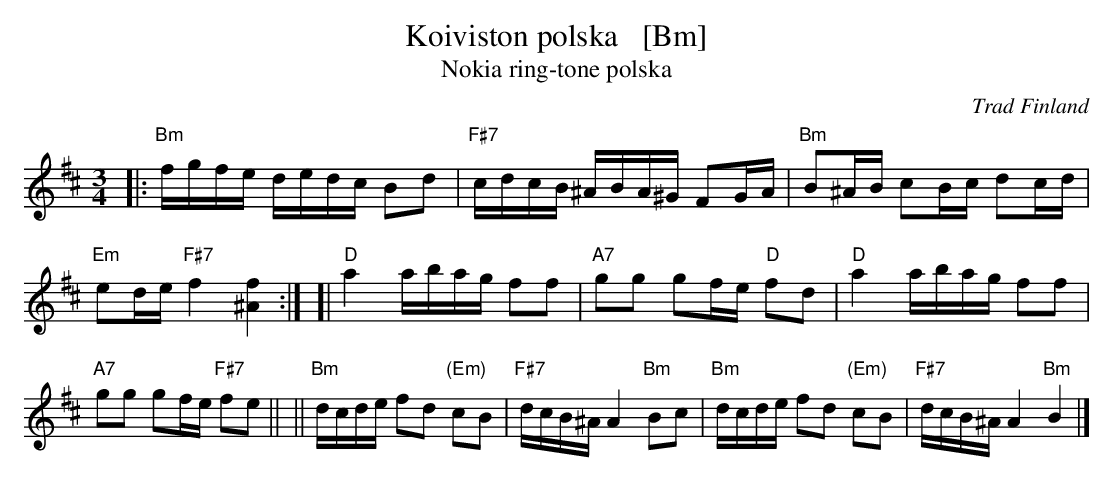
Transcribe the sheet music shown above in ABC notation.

X:1
T: Koiviston polska   [Bm]
T: Nokia ring-tone polska
O: Trad Finland
M: 3/4
L: 1/16
K: Bm
|: "Bm"fgfe dedc B2d2 \
| "F#7"cdcB ^ABA^G F2GA \
| "Bm"B2^AB c2Bc d2cd \
| "Em"e2de "F#7"f4 [f4^A4] :|
[| "D"a4 abag f2f2 \
| "A7"g2g2 g2fe "D"f2d2 \
| "D"a4 abag f2f2 \
| "A7"g2g2 g2fe "F#7"f2e2 ||
||"Bm"dcde f2d2 "(Em)"c2B2 \
| "F#7"dcB^A A4 "Bm"B2c2 \
| "Bm"dcde f2d2 "(Em)"c2B2 \
| "F#7"dcB^A A4 "Bm"B4 |]
